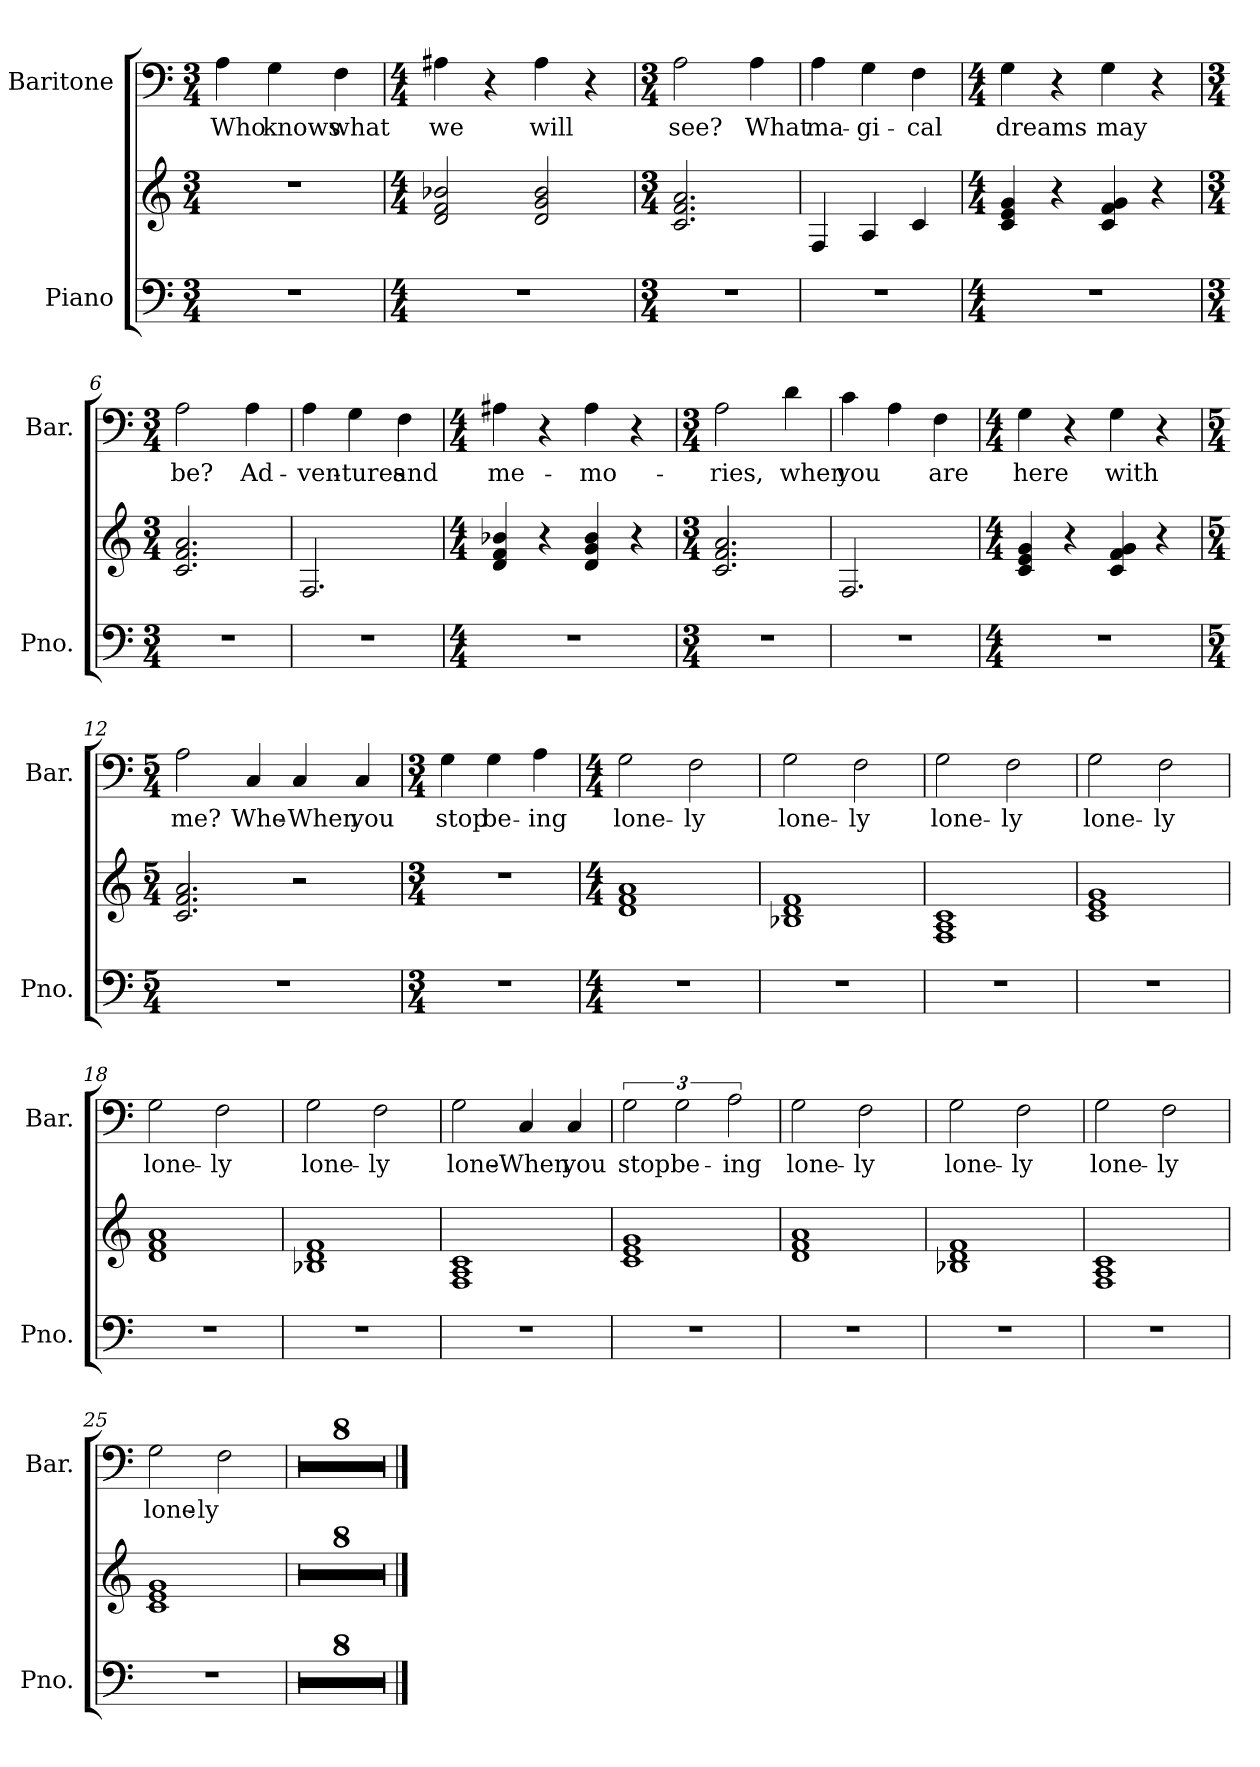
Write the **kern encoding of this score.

**kern	**kern	**kern	**text
*part2	*part2	*part1	*part1
*staff3	*staff2	*staff1	*staff1
*I"Piano	*	*I"Baritone	*
*I'Pno.	*	*I'Bar.	*
*clefF4	*clefG2	*clefF4	*
*k[]	*k[]	*k[]	*
*M3/4	*M3/4	*M3/4	*
*MM180	*MM180	*MM180	*
=1	=1	=1	=1
2.r	2.r	4A\	Who
.	.	4G\	knows
.	.	4F\	what
=2	=2	=2	=2
*M4/4	*M4/4	*M4/4	*
1r	2d/ 2f/ 2b-X/	4A#X\	we
.	.	4r	.
.	2d/ 2g/ 2b-/	4A#\	will
.	.	4r	.
=3	=3	=3	=3
*M3/4	*M3/4	*M3/4	*
2.r	2.c/ 2.f/ 2.a/	2A\	see?
.	.	4A\	What
=4	=4	=4	=4
2.r	4F/	4A\	ma-
.	4A/	4G\	-gi-
.	4c/	4F\	-cal
!!LO:LB:g=z
=5	=5	=5	=5
*M4/4	*M4/4	*M4/4	*
1r	4c/ 4e/ 4g/	4G\	dreams
.	4r	4r	.
.	4c/ 4f/ 4g/	4G\	may
.	4r	4r	.
=6	=6	=6	=6
*M3/4	*M3/4	*M3/4	*
2.r	2.c/ 2.f/ 2.a/	2A\	be?
.	.	4A\	Ad-
=7	=7	=7	=7
2.r	2.F/	4A\	-ven-
.	.	4G\	-tures
.	.	4F\	and
=8	=8	=8	=8
*M4/4	*M4/4	*M4/4	*
1r	4d/ 4f/ 4b-X/	4A#X\	me-
.	4r	4r	.
.	4d/ 4g/ 4b-/	4A#\	-mo-
.	4r	4r	.
=9	=9	=9	=9
*M3/4	*M3/4	*M3/4	*
2.r	2.c/ 2.f/ 2.a/	2A\	-ries,
.	.	4d\	when
!!LO:LB:g=z
=10	=10	=10	=10
2.r	2.F/	4c\	you
.	.	4A\	.
.	.	4F\	are
=11	=11	=11	=11
*M4/4	*M4/4	*M4/4	*
1r	4c/ 4e/ 4g/	4G\	here
.	4r	4r	.
.	4c/ 4f/ 4g/	4G\	with
.	4r	4r	.
=12	=12	=12	=12
*M5/4	*M5/4	*M5/4	*
4%5r	2.c/ 2.f/ 2.a/	2A\	me?
.	.	4C/	Whe-
.	2r	4C/	-When
.	.	4C/	you
=13	=13	=13	=13
*M3/4	*M3/4	*M3/4	*
2.r	2.r	4G\	stop
.	.	4G\	be-
.	.	4A\	-ing
=14	=14	=14	=14
*M4/4	*M4/4	*M4/4	*
1r	1d 1f 1a	2G\	lone-
.	.	2F\	-ly
!!LO:PB:g=z
=15	=15	=15	=15
1r	1B-X 1d 1f	2G\	lone-
.	.	2F\	-ly
=16	=16	=16	=16
1r	1F 1A 1c	2G\	lone-
.	.	2F\	-ly
=17	=17	=17	=17
1r	1c 1e 1g	2G\	lone-
.	.	2F\	-ly
=18	=18	=18	=18
1r	1d 1f 1a	2G\	lone-
.	.	2F\	-ly
=19	=19	=19	=19
1r	1B-X 1d 1f	2G\	lone-
.	.	2F\	-ly
=20	=20	=20	=20
1r	1F 1A 1c	2G\	lone-
.	.	4C/	When
.	.	4C/	you
=21	=21	=21	=21
1r	1c 1e 1g	3G\	stop
.	.	3G\	be-
.	.	3A\	-ing
=22	=22	=22	=22
1r	1d 1f 1a	2G\	lone-
.	.	2F\	-ly
!!LO:LB:g=z
=23	=23	=23	=23
1r	1B-X 1d 1f	2G\	lone-
.	.	2F\	-ly
=24	=24	=24	=24
1r	1F 1A 1c	2G\	lone-
.	.	2F\	-ly
=25	=25	=25	=25
1r	1c 1e 1g	2G\	lone-
.	.	2F\	-ly
=26	=26	=26	=26
1r	1r	1r	.
=27	=27	=27	=27
1r	1r	1r	.
=28	=28	=28	=28
1r	1r	1r	.
=29	=29	=29	=29
1r	1r	1r	.
=30	=30	=30	=30
1r	1r	1r	.
=31	=31	=31	=31
1r	1r	1r	.
=32	=32	=32	=32
1r	1r	1r	.
=33	=33	=33	=33
1r	1r	1r	.
==	==	==	==
*-	*-	*-	*-
